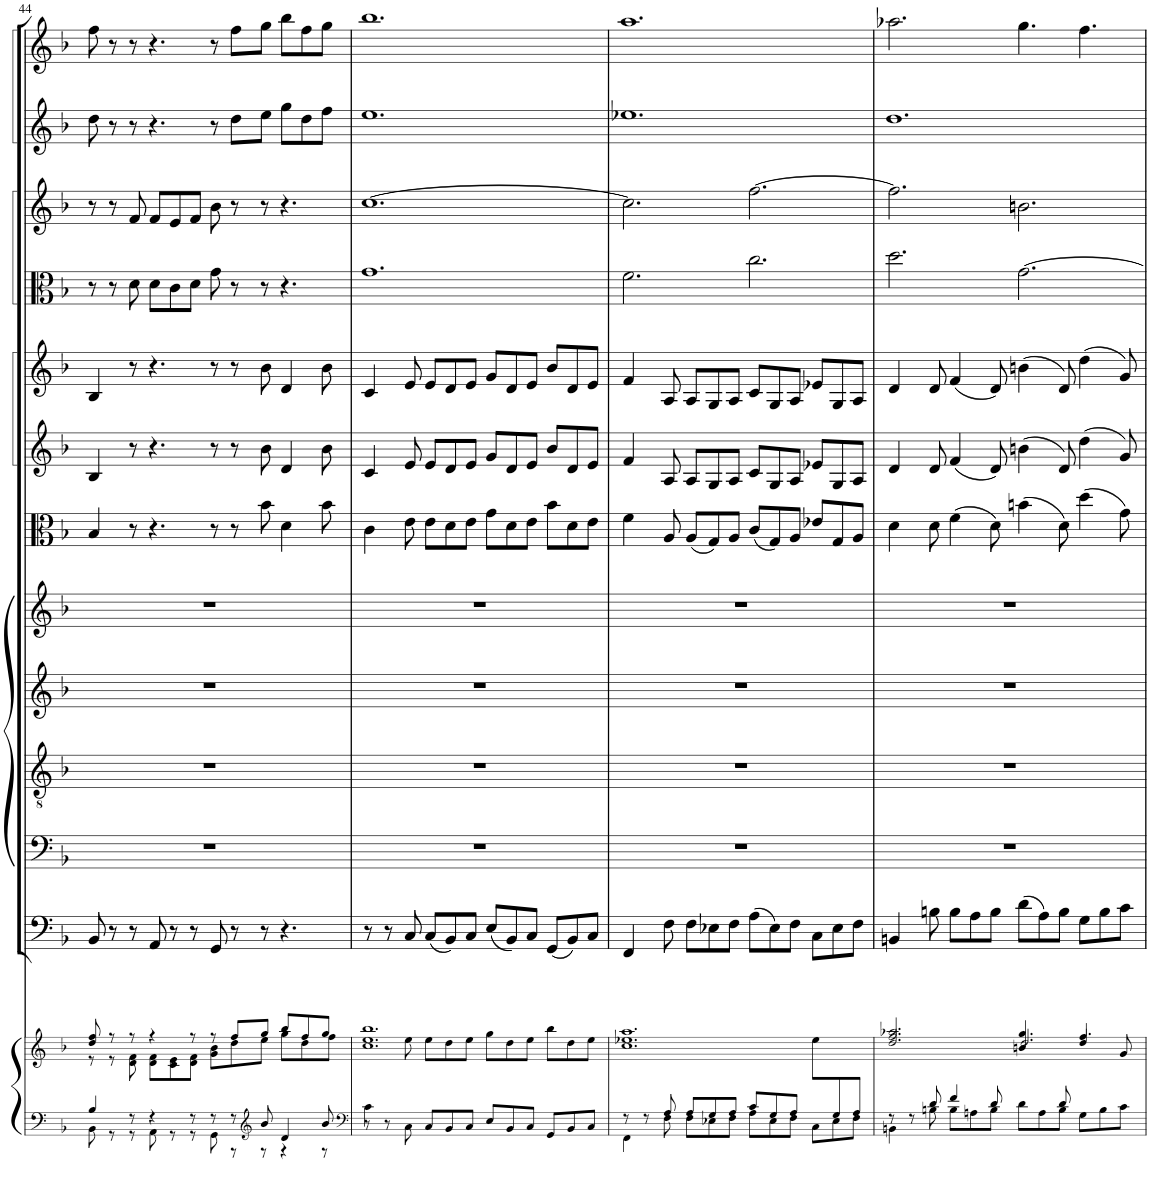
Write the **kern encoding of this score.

**kern	**kern	**kern	**kern	**kern	**kern	**kern	**kern	**kern	**kern	**kern	**kern	**kern	**kern
*part13	*part13	*part12	*part11	*part10	*part9	*part8	*part7	*part6	*part5	*part4	*part3	*part2	*part1
*staff14	*staff13	*staff12	*staff11	*staff10	*staff9	*staff8	*staff7	*staff6	*staff5	*staff4	*staff3	*staff2	*staff1
*I"Piano reduction	*	*I"Continuo	*I"Basso	*I"Tenore	*I"Alto	*I"Soprano	*I"Viola	*I"Violino II	*I"Violino I	*I"Oboe II (Oboe da caccia)	*I"Oboe I	*I"Flauto II	*I"Flauto I
*I'Pno	*	*	*	*	*	*	*I'Vla	*I'Vln	*I'Vln	*	*I'Ob	*I'Fl	*I'Fl
!!LO:PB:g=z
*clefF4	*clefG2	*clefF4	*clefF4	*clefGv2	*clefG2	*clefG2	*clefC3	*clefG2	*clefG2	*clefC3	*clefG2	*clefG2	*clefG2
*	*	*	*	*	*	*	*	*	*	*Trd12c21	*	*	*
*k[b-]	*k[b-]	*k[b-]	*k[b-]	*k[b-]	*k[b-]	*k[b-]	*k[b-]	*k[b-]	*k[b-]	*k[b-]	*k[b-]	*k[b-]	*k[b-]
*M12/8	*M12/8	*M12/8	*M12/8	*M12/8	*M12/8	*M12/8	*M12/8	*M12/8	*M12/8	*M12/8	*M12/8	*M12/8	*M12/8
=44	=44	=44	=44	=44	=44	=44	=44	=44	=44	=44	=44	=44	=44
*^	*^	*	*	*	*	*	*	*	*	*	*	*	*
4B-/	8BB-\	8dd/ 8ff/	8r	8BB-/	1.r	1.r	1.r	1.r	4B-/	4B-/	4B-/	8r	8r	8dd\	8ff\
.	8r	8r	8r	8r	.	.	.	.	.	.	.	8r	8r	8r	8r
8r	8r	8r	8d\ 8f\	8r	.	.	.	.	8r	8r	8r	8d\	8f/	8r	8r
4r	8AA\	4r	8d\ 8f\L	8AA/	.	.	.	.	4.r	4.r	4.r	8d\L	8f/L	4.r	4.r
.	8r	.	8c\ 8e\	8r	.	.	.	.	.	.	.	8c\	8e/	.	.
8r	8r	8r	8d\ 8f\J	8r	.	.	.	.	.	.	.	8d\J	8f/J	.	.
8r	8GG\	8r	8g\ 8b-\L	8GG/	.	.	.	.	8r	8r	8r	8g\	8b-\	8r	8r
8r	8r	8ff/L	8dd\	8r	.	.	.	.	8r	8r	8r	8r	8r	8dd\L	8ff\L
*clefG2	*	*	*	*	*	*	*	*	*	*	*	*	*	*	*
8b-/	8r	8gg/J	8ee\J	8r	.	.	.	.	8b-\	8b-\	8b-\	8r	8r	8ee\J	8gg\J
4d/	4r	8bb-/L	8gg\L	4.r	.	.	.	.	4d\	4d/	4d/	4.r	4.r	8gg\L	8bb-\L
.	.	8ff/	8dd\	.	.	.	.	.	.	.	.	.	.	8dd\	8ff\
8b-/	8r	8gg/J	8ff\J	.	.	.	.	.	8b-\	8b-\	8b-\	.	.	8ff\J	8gg\J
=45	=45	=45	=45	=45	=45	=45	=45	=45	=45	=45	=45	=45	=45	=45	=45
*clefF4	*	*	*	*	*	*	*	*	*	*	*	*	*	*	*
4c\	8r	1.cc 1.ee 1.bb-	4ryy	8r	1.r	1.r	1.r	1.r	4c\	4c/	4c/	1.g	[1.cc	1.ee	1.bb-
.	8r	.	.	8r	.	.	.	.	.	.	.	.	.	.	.
1ryy	8C\	.	8ee\	8C/	.	.	.	.	8e\	8e/	8e/	.	.	.	.
.	8C/L	.	8ee\L	(8C/L	.	.	.	.	8e\L	8e/L	8e/L	.	.	.	.
.	8BB-/	.	8dd\	8BB-/)	.	.	.	.	8d\	8d/	8d/	.	.	.	.
.	8C/J	.	8ee\J	8C/J	.	.	.	.	8e\J	8e/J	8e/J	.	.	.	.
.	8E/L	.	8gg\L	(8E/L	.	.	.	.	8g\L	8g/L	8g/L	.	.	.	.
.	8BB-/	.	8dd\	8BB-/)	.	.	.	.	8d\	8d/	8d/	.	.	.	.
.	8C/J	.	8ee\J	8C/J	.	.	.	.	8e\J	8e/J	8e/J	.	.	.	.
.	8GG/L	.	8bb-\L	(8GG/L	.	.	.	.	8b-\L	8b-/L	8b-/L	.	.	.	.
4ryy	8BB-/	.	8dd\	8BB-/)	.	.	.	.	8d\	8d/	8d/	.	.	.	.
.	8C/J	.	8ee\J	8C/J	.	.	.	.	8e\J	8e/J	8e/J	.	.	.	.
=46	=46	=46	=46	=46	=46	=46	=46	=46	=46	=46	=46	=46	=46	=46	=46
8r	4FF\	1.cc 1.ee-X 1.aa	8ryy	4FF/	1.r	1.r	1.r	1.r	4f\	4f/	4f/	2.f\	2.cc\]	1.ee-X	1.aa
*	*	*v	*v	*	*	*	*	*	*	*	*	*	*	*	*
8r	.	.	.	.	.	.	.	.	.	.	.	.	.	.
8A/	8F\	.	8F\	.	.	.	.	8A/	8A/	8A/	.	.	.	.
8A/L	8F\L	.	8F\L	.	.	.	.	(8A/L	8A/L	8A/L	.	.	.	.
8G/	8E-X\	.	8E-X\	.	.	.	.	8G/)	8G/	8G/	.	.	.	.
8A/J	8F\J	.	8F\J	.	.	.	.	8A/J	8A/J	8A/J	.	.	.	.
8c/L	8A\L	.	(8A\L	.	.	.	.	(8c/L	8c/L	8c/L	2.cc\	[2.ff\	.	.
8G/	8E-\	.	8E-\)	.	.	.	.	8G/)	8G/	8G/	.	.	.	.
8A/J	8F\J	.	8F\J	.	.	.	.	8A/J	8A/J	8A/J	.	.	.	.
*	*	*^	*	*	*	*	*	*	*	*	*	*	*	*
8ryy	8C\L	.	8ee-\L	8C\L	.	.	.	.	8e-X/L	8e-X/L	8e-X/L	.	.	.	.
8G/	8E-\	.	4ryy	8E-\	.	.	.	.	8G/	8G/	8G/	.	.	.	.
8A/J	8F\J	.	.	8F\J	.	.	.	.	8A/J	8A/J	8A/J	.	.	.	.
=47	=47	=47	=47	=47	=47	=47	=47	=47	=47	=47	=47	=47	=47	=47	=47
*	*	*	*^	*	*	*	*	*	*	*	*	*	*	*	*
8r	4BBn\	2.ff/ 2.aa-X/	2.dd/	2.ryy	4BBn/	1.r	1.r	1.r	1.r	4d\	4d/	4d/	2.dd\	2.ff\]	1.dd	2.aa-X\
8r	.	.	.	.	.	.	.	.	.	.	.	.	.	.	.	.
8d/	8Bn\	.	.	.	8Bn\	.	.	.	.	8d\	8d/	8d/	.	.	.	.
4f/	8B\L	.	.	.	8B\L	.	.	.	.	(4f\	(4f/	(4f/	.	.	.	.
.	8An\	.	.	.	8A\	.	.	.	.	.	.	.	.	.	.	.
8d/	8B\J	.	.	.	8B\J	.	.	.	.	8d\)	8d/)	8d/)	.	.	.	.
4ryy	8d\L	4.gg/	2.dd/	4bn/	(8d\L	.	.	.	.	(4bn\	(4bn\	(4bn\	[2.g\	2.bn\	.	4.gg\
.	8A\	.	.	.	8A\)	.	.	.	.	.	.	.	.	.	.	.
8d/	8B\J	.	.	8ryy	8B\J	.	.	.	.	8d\)	8d/)	8d/)	.	.	.	.
4.ryy	8G\L	4.ff/	.	4dd/	8G\L	.	.	.	.	(4dd\	(4dd\	(4dd\	.	.	.	4.ff\
.	8B\	.	.	.	8B\	.	.	.	.	.	.	.	.	.	.	.
.	8c\J	.	.	8g/	8c\J	.	.	.	.	8g\)	8g/)	8g/)	.	.	.	.
*v	*v	*	*	*	*	*	*	*	*	*	*	*	*	*	*	*
*	*v	*v	*v	*	*	*	*	*	*	*	*	*	*	*	*
=	=	=	=	=	=	=	=	=	=	=	=	=	=
*-	*-	*-	*-	*-	*-	*-	*-	*-	*-	*-	*-	*-	*-
